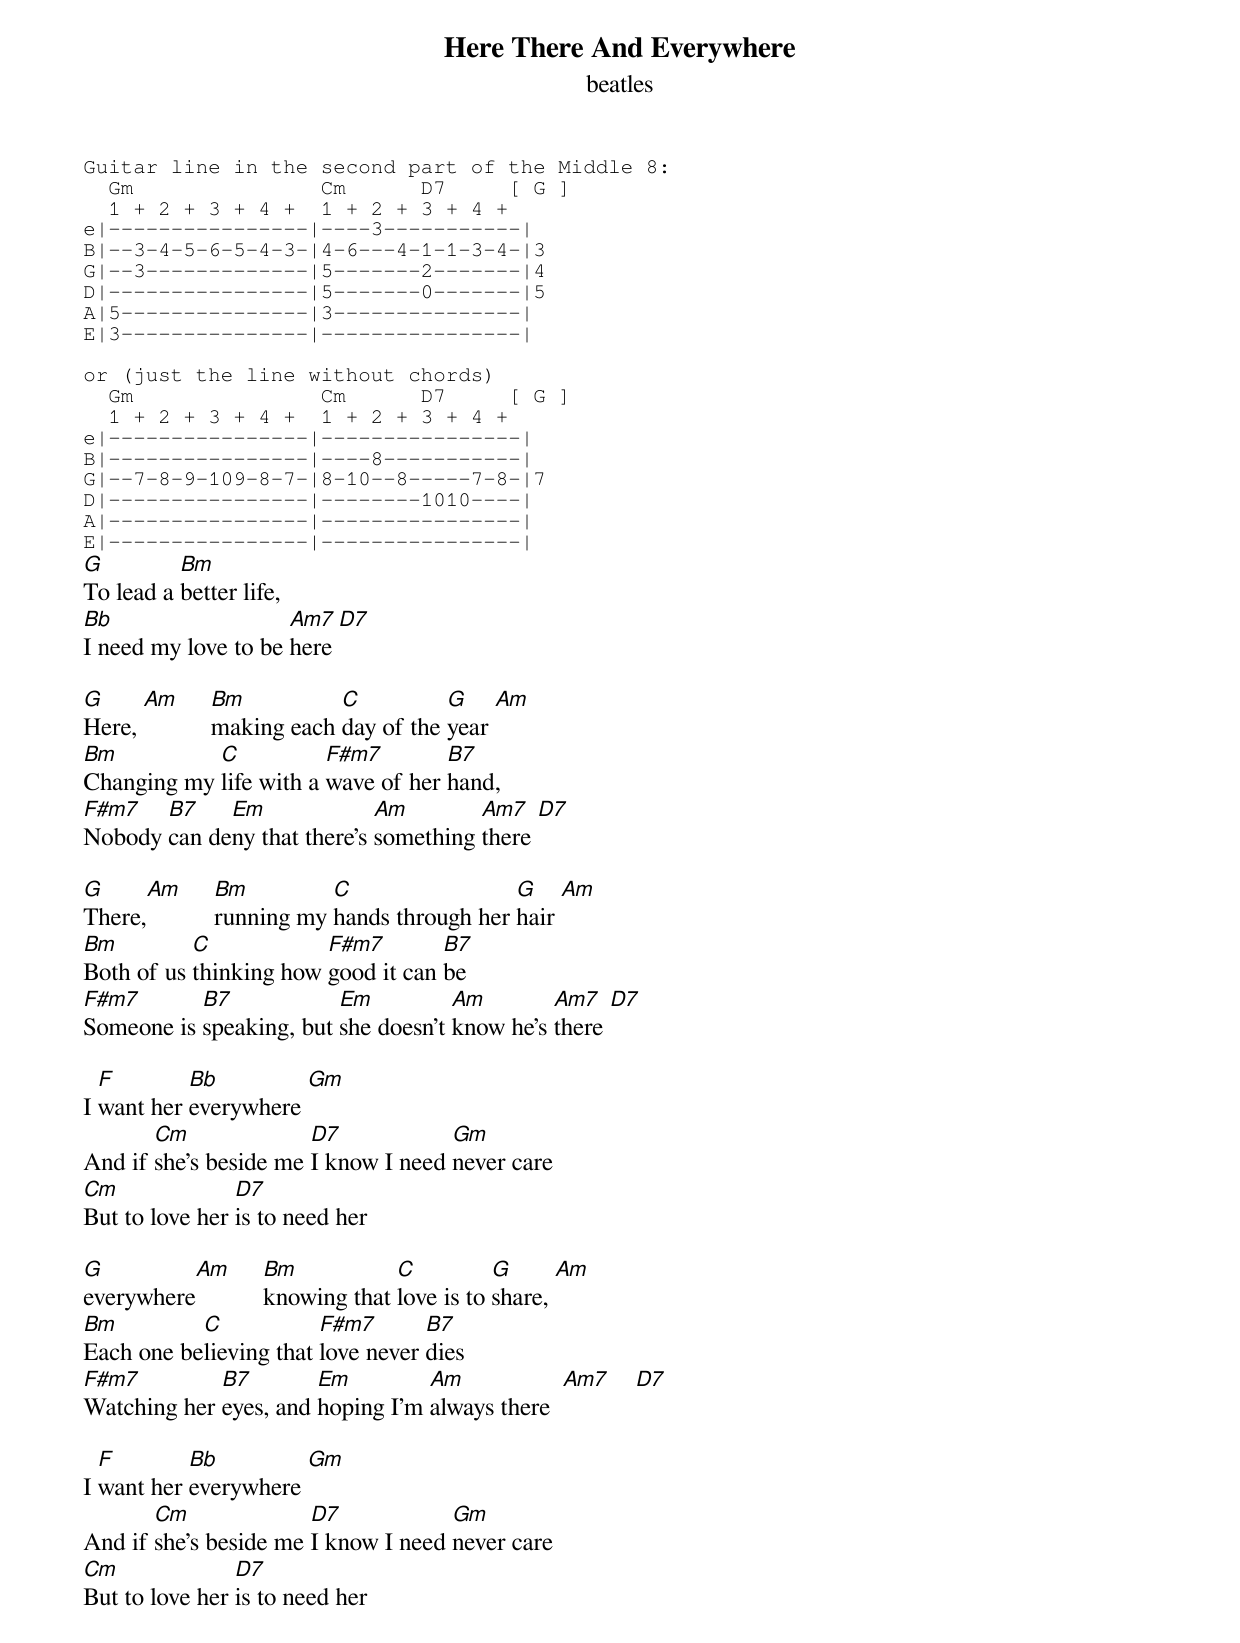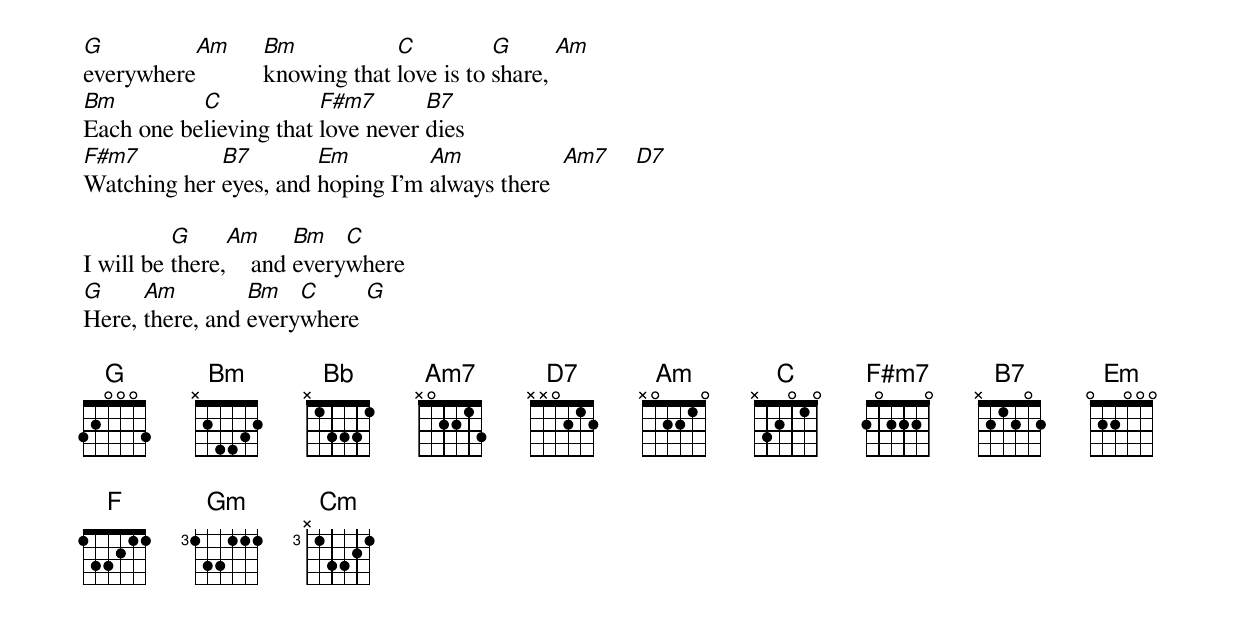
{title: Here There And Everywhere}
{subtitle: beatles}
{sot}
Guitar line in the second part of the Middle 8:
  Gm               Cm      D7     [ G ]
  1 + 2 + 3 + 4 +  1 + 2 + 3 + 4 +
e|----------------|----3-----------|
B|--3-4-5-6-5-4-3-|4-6---4-1-1-3-4-|3
G|--3-------------|5-------2-------|4
D|----------------|5-------0-------|5
A|5---------------|3---------------|
E|3---------------|----------------|

or (just the line without chords)
  Gm               Cm      D7     [ G ]
  1 + 2 + 3 + 4 +  1 + 2 + 3 + 4 +
e|----------------|----------------|
B|----------------|----8-----------|
G|--7-8-9-109-8-7-|8-10--8-----7-8-|7
D|----------------|--------1010----|
A|----------------|----------------|
E|----------------|----------------|
{eot}
[G]To lead a [Bm]better life,
[Bb]I need my love to be [Am7]here [D7]

[G]Here, [Am]     [Bm]making each [C]day of the [G]year [Am]
[Bm]Changing my [C]life with a [F#m7]wave of her [B7]hand,
[F#m7]Nobody [B7]can de[Em]ny that there's [Am]something [Am7]there [D7]

[G]There,[Am]     [Bm]running my [C]hands through her [G]hair [Am]
[Bm]Both of us [C]thinking how [F#m7]good it can [B7]be
[F#m7]Someone is [B7]speaking, but [Em]she doesn't [Am]know he's [Am7]there [D7]

I [F]want her [Bb]everywhere [Gm]
And if [Cm]she's beside me [D7]I know I need [Gm]never care
[Cm]But to love her [D7]is to need her

[G]everywhere[Am]     [Bm]knowing that [C]love is to [G]share, [Am]
[Bm]Each one be[C]lieving that [F#m7]love never [B7]dies
[F#m7]Watching her [B7]eyes, and [Em]hoping I'm [Am]always there  [Am7]    [D7]

I [F]want her [Bb]everywhere [Gm]
And if [Cm]she's beside me [D7]I know I need [Gm]never care
[Cm]But to love her [D7]is to need her

[G]everywhere[Am]     [Bm]knowing that [C]love is to [G]share, [Am]
[Bm]Each one be[C]lieving that [F#m7]love never [B7]dies
[F#m7]Watching her [B7]eyes, and [Em]hoping I'm [Am]always there  [Am7]    [D7]

I will be [G]there,[Am]    and [Bm]every[C]where
[G]Here, [Am]there, and [Bm]every[C]where [G]
{define: Am7 0 x x 2 2 1 3}
{define: F#m7 0 2 x 2 2 1 0}
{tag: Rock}
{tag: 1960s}

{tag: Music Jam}
